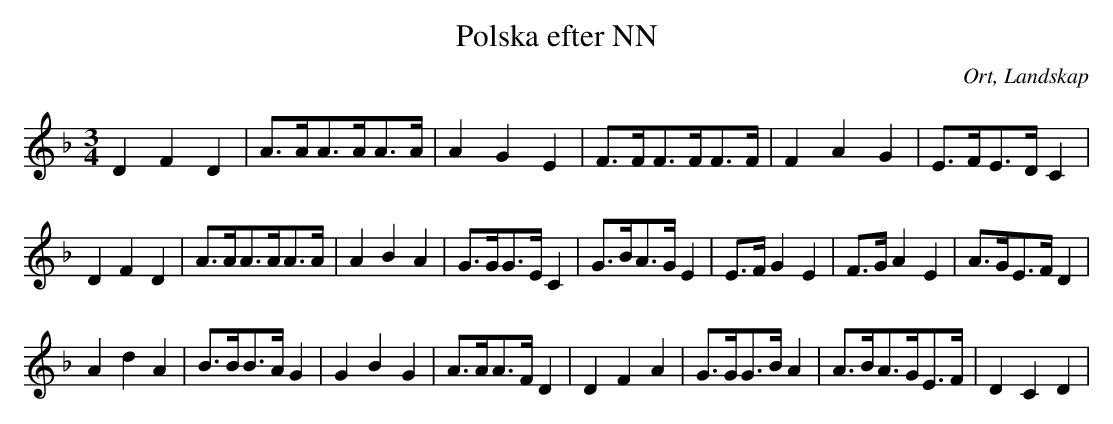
X:1
T:Polska efter NN
O:Ort, Landskap
M:3/4
L:1/16
K:Dm
D4F4D4|A3AA3AA3A|A4G4E4|F3FF3FF3F|F4A4G4|E3FE3DC4|
D4F4D4|A3AA3AA3A|A4B4A4|G3GG3EC4|G3BA3GE4|E3FG4E4|F3GA4E4|A3GE3FD4|
A4d4A4|B3BB3AG4|G4B4G4|A3AA3FD4|D4F4A4|G3GG3BA4|A3BA3GE3F|D4C4D4|
